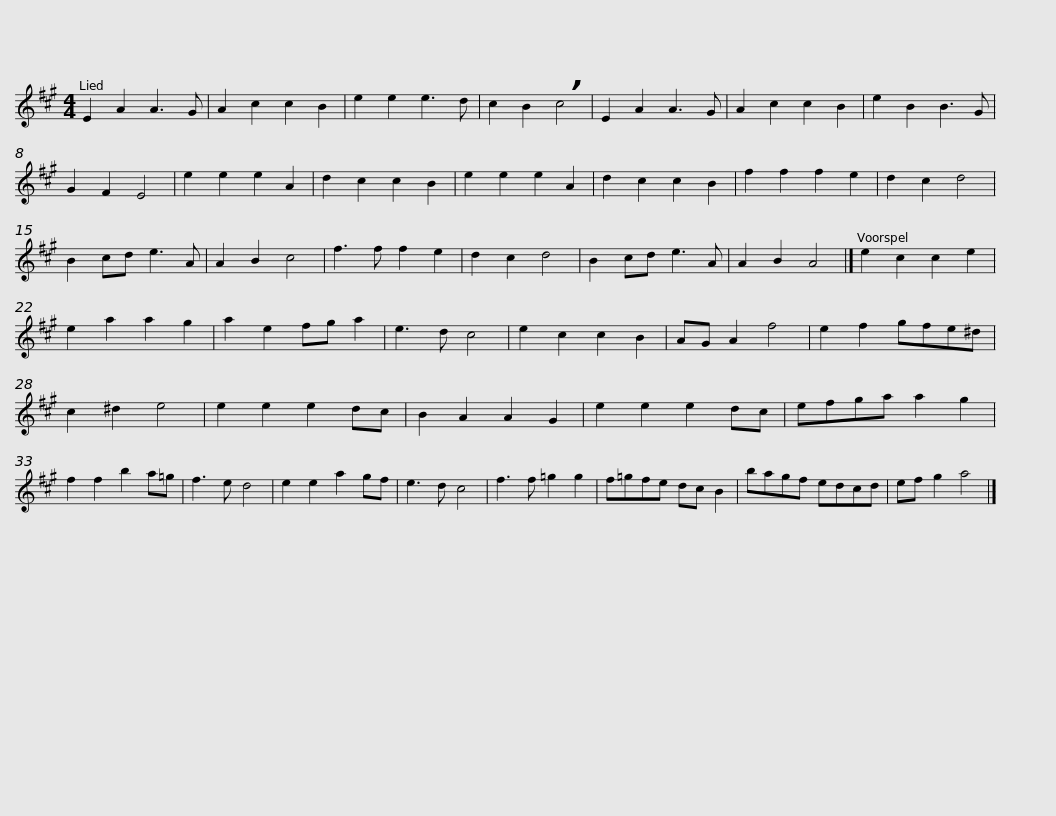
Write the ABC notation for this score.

X:1
L:1/8
M:4/4
I:linebreak $
K:A
V:1 treble
V:1
 E2 A2 A3 G | A2 c2 c2 B2 | e2 e2 e3 d | c2 B2 !breath!c4 | E2 A2 A3 G | %5
 A2 c2 c2 B2 | e2 B2 B3 G | G2 F2 E4 | e2 e2 e2 A2 |$ d2 c2 c2 B2 | %10
 e2 e2 e2 A2 | d2 c2 c2 B2 | f2 f2 f2 e2 | d2 c2 d4 | B2 cd e3 A | %15
 A2 B2 c4 | f3 f f2 e2 | d2 c2 d4 |$ B2 cd e3 A | A2 B2 A4 |] %20
 e2 c2 c2 e2 | e2 a2 a2 g2 | a2 e2 fg a2 | e3 d c4 | e2 c2 c2 B2 | %25
 AG A2 f4 | e2 f2 gfe^d |$ c2 ^d2 e4 | e2 e2 e2 dc | B2 A2 A2 G2 | %30
 e2 e2 e2 dc | efga a2 g2 | f2 f2 b2 a=g | f3 e d4 | e2 e2 a2 gf |$ %35
 e3 d c4 | f3 f =g2 g2 | f=gfe dc B2 | bagf edcd | ef g2 a4 |] %40
